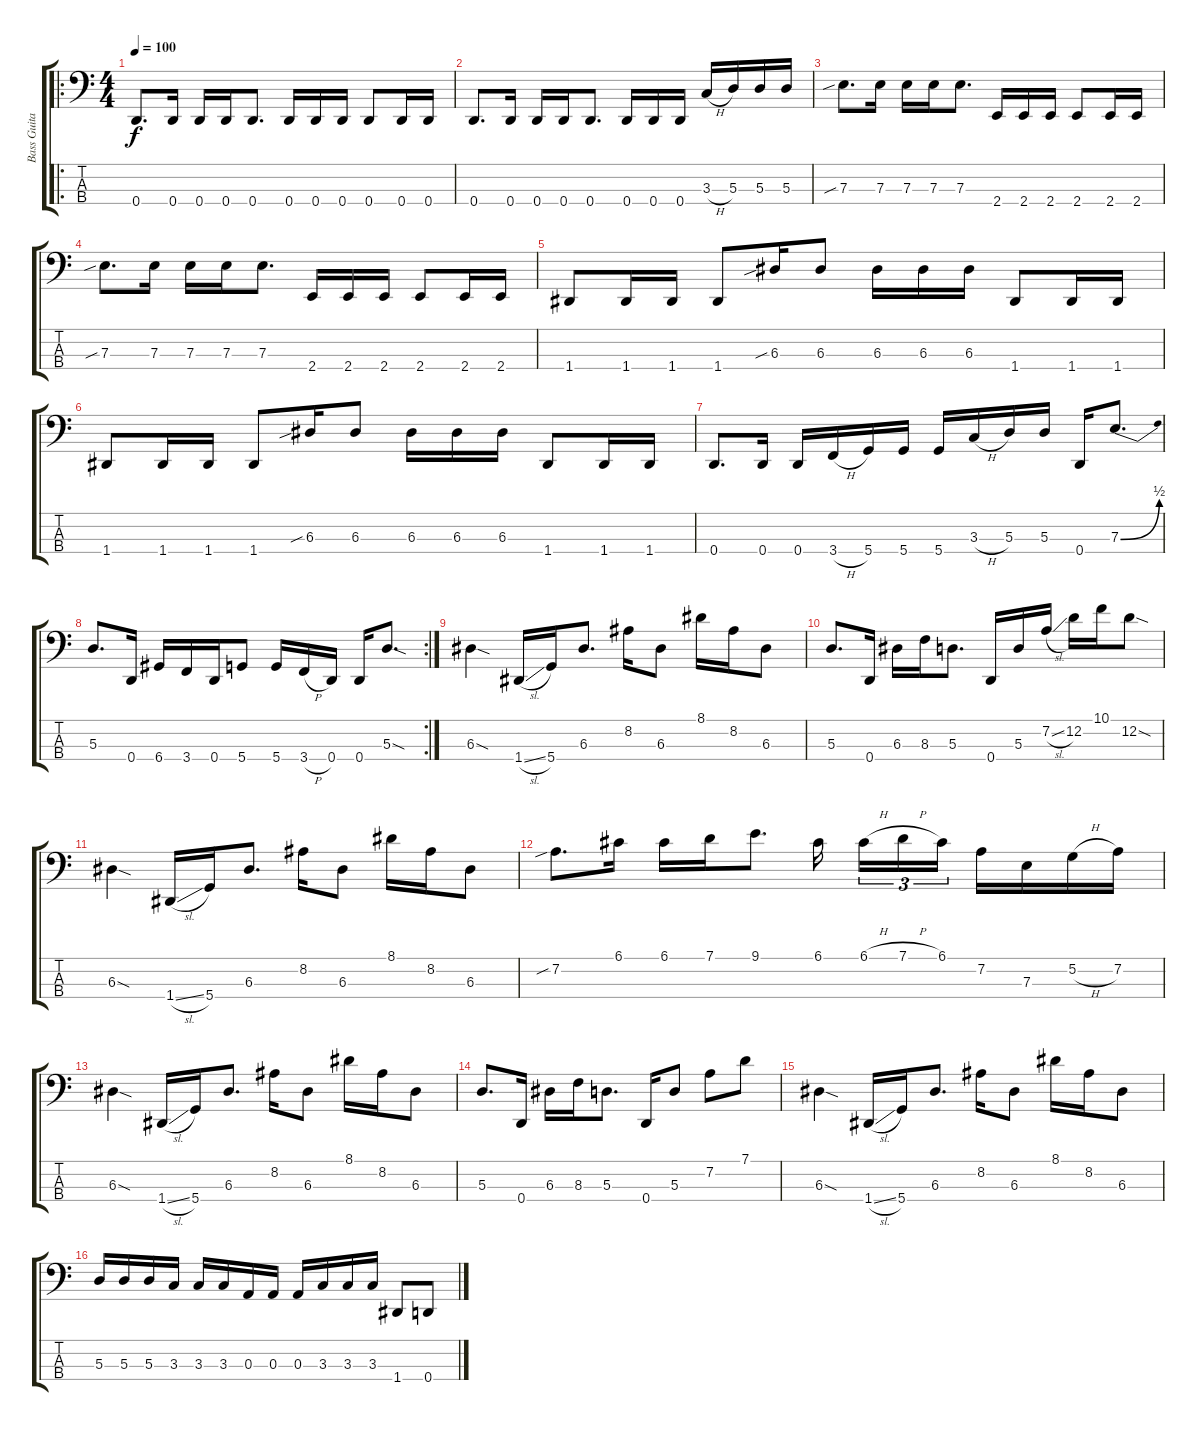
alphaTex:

\track ("Bass Guitar" "Bass Guita") {instrument electricbassfinger}
\staff {score tabs}
\tuning (G2 D2 A1 D1) {hide}
\ro
\ts (4 4)
\tempo 100
\clef f4
\ks c
0.4.8{d dy f} 0.4.16 0.4.16 0.4.16 0.4.8{d} 0.4.16 0.4.16 0.4.16 0.4.8 0.4.16 0.4.16 |
0.4.8{d} 0.4.16 0.4.16 0.4.16 0.4.8{d} 0.4.16 0.4.16 0.4.16 3.3{h}.16 5.3.16 5.3.16 5.3.16 |
7.3{sib}.8{d} 7.3.16 7.3.16 7.3.16 7.3.8{d} 2.4.16 2.4.16 2.4.16 2.4.8 2.4.16 2.4.16 |
7.3{sib}.8{d} 7.3.16 7.3.16 7.3.16 7.3.8{d} 2.4.16 2.4.16 2.4.16 2.4.8 2.4.16 2.4.16 |
1.4.8 1.4.16 1.4.16 1.4.8 6.3{sib}.16 6.3.8 6.3.16 6.3.16 6.3.16 1.4.8 1.4.16 1.4.16 |
1.4.8 1.4.16 1.4.16 1.4.8 6.3{sib}.16 6.3.8 6.3.16 6.3.16 6.3.16 1.4.8 1.4.16 1.4.16 |
0.4.8{d} 0.4.16 0.4.16 3.4{h}.16 5.4.16 5.4.16 5.4.16 3.3{h}.16 5.3.16 5.3.16 0.4.16 7.3{be (bend 0 0 60 2)}.8{d} |
\rc 2
5.3.8{d} 0.4.16 6.4.16 3.4.16 0.4.16 5.4.8 5.4.16 3.4{h}.16 0.4.16 0.4.16 5.3{sod}.8{d} |
6.3{sod}.4 1.4{sl}.16 5.4.16 6.3.8{d} 8.2.16 6.3.8 8.1.16 8.2.16 6.3.8 |
5.3.8{d} 0.4.16 6.3.16 8.3.16 5.3.8{d} 0.4.16 5.3.16 7.2{sl}.16 12.2.16 10.1.16 12.2{sod}.8 |
6.3{sod}.4 1.4{sl}.16 5.4.16 6.3.8{d} 8.2.16 6.3.8 8.1.16 8.2.16 6.3.8 |
7.2{sib}.8{d} 6.1.16 6.1.16 7.1.16 9.1.8{d} 6.1.16{beam splitsecondary} 6.1{h}.16{tu (3 2)} 7.1{h}.16{tu (3 2)} 6.1.16{tu (3 2)} 7.2.16 7.3.16 5.2{h}.16 7.2.16 |
6.3{sod}.4 1.4{sl}.16 5.4.16 6.3.8{d} 8.2.16 6.3.8 8.1.16 8.2.16 6.3.8 |
5.3.8{d} 0.4.16 6.3.16 8.3.16 5.3.8{d} 0.4.16 5.3.8 7.2.8 7.1.8 |
6.3{sod}.4 1.4{sl}.16 5.4.16 6.3.8{d} 8.2.16 6.3.8 8.1.16 8.2.16 6.3.8 |
5.3.16 5.3.16 5.3.16 3.3.16 3.3.16 3.3.16 0.3.16 0.3.16 0.3.16 3.3.16 3.3.16 3.3.16 1.4.8 0.4.8
